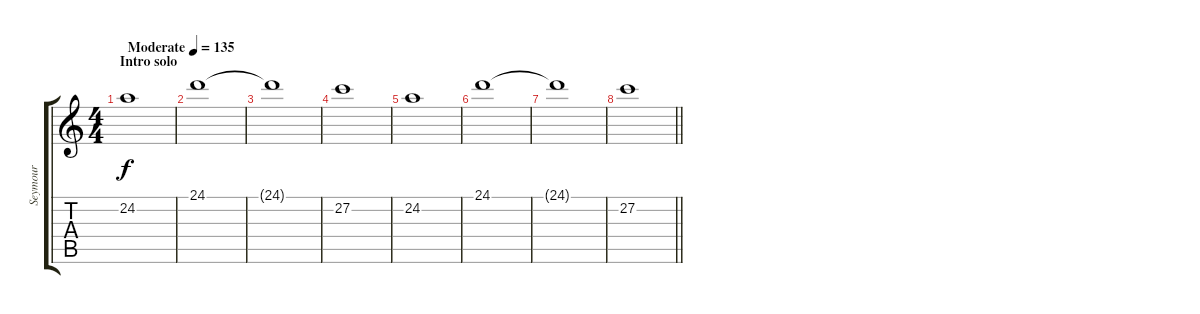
\track ("Seymour" "Seymour") {instrument stringensemble1}
\staff {score tabs}
\tuning (D4 A3 F3 C3 G2 D2) {hide}
\ts (4 4)
\section ("" "Intro solo")
\tempo (135 "Moderate")
\clef g2
\ks c
24.2.1{dy f instrument stringensemble1} |
24.1.1 |
24.1{t}.1 |
27.2.1 |
24.2.1 |
24.1.1 |
24.1{t}.1 |
\barLineRight lightlight
27.2.1
